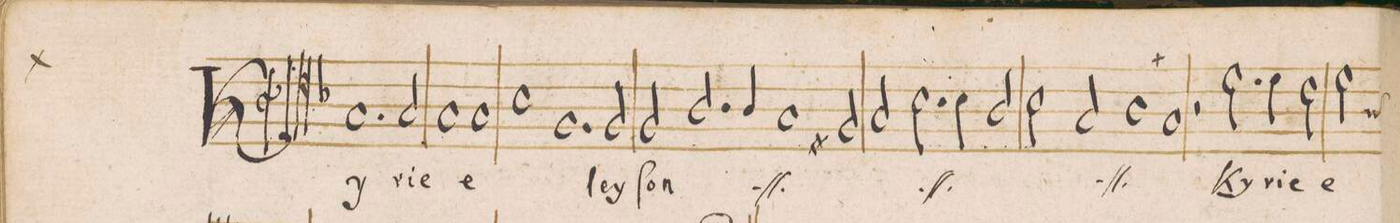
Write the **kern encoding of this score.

**kern	**text
*I"ALTVS	*
*clefC4	*
*k[b-]	*
*met(C|)	*
*M2/1	*
1.G/	Ky-
2G/	-ri-
=30-	=30-
1G/	-e
1G/	e-
=31-	=31-
1B-\	.
1.F/	.
=32-	=32-
2F/	-ley-
2F/	-ſon
*	*ij
2.A/	Ky-
=33-	=33-
4A/	-ri-
1G/	-e
2F#X/	e-
=34-	=34-
2G/	-ley-
2.B-\	-ſon
4B-\	Ky-
2A/	-ri-
=35-	=35-
2B-\	-e
2G/	e-
1A\	-ley-
=36-	=36-
1G/	-ſon
2r	.
*	*Xij
2.d\	Ky-
=37-	=37-
4d\	-ri-
2c\	-e
*custos:A	*
2d\	e
2A/	-ley-
=38-	=38-
1.G/	-ſon
*	*ij
2.d\	Ky-
=39-	=39-
4d\	-ri-
2B-\	-e
2d\	e-
2B-\	.
=40-	=40-
1A\	-ley-
1Bn\l	-ſon
==	==
*-	*-
